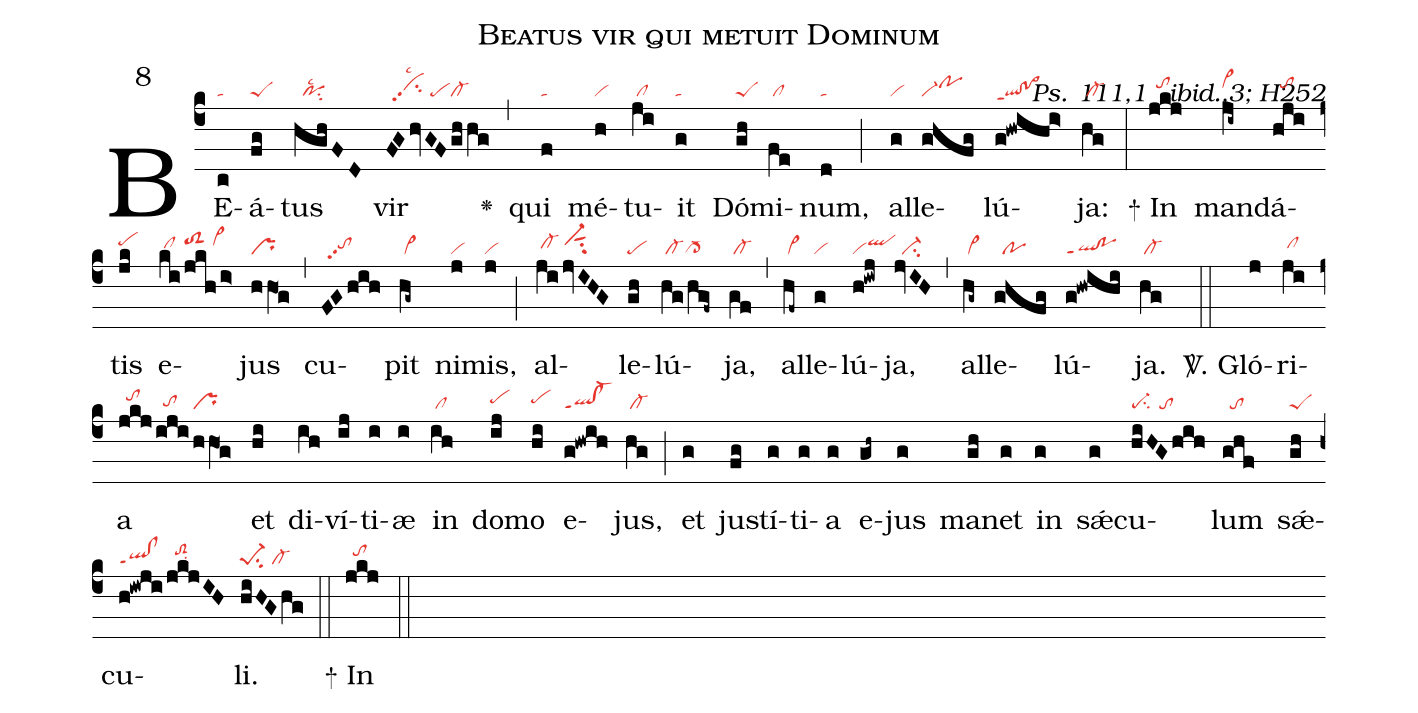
name:Beatus vir qui metuit Dominum;
mode:8;
commentary:ꝶ Ps. 111,1 ꝟ ibid.,3; H252;;
nabc-lines:1;
%%
(c4)BE(c|ta)á(fg|peS)tus(hghFD|//posu2lsc2) vir(FGhvGFgh/hg|//vihhpp2su2lsc2/pe.cl-) <v>\greheightstar</v>(,)
qui(f|ta) mé(h|vi)tu(ji|/cl)it(g|ta) Dó(gh|peS)mi(fe|/cl)num,(d|ta) (;)
al(g|vi)le(ghfg|vi-pohi)lú(g!hwihi>|ql!po>ppt1)ja:(hg|/cl-) (:)

+
In(jkj|//tohi) man(ji~|vi>hi)dá(hji|//tohi)tis(jk|pehi) e(ki/jkh/i>|/clhh//toS2hi/vi>hi)jus(hhO1g|pr) (,)
cu(FGhih|//tohhpp2)pit(hg~|/cl~) ni(j|vi)mis,(j|vi) (;)
al(ji/jvIHG|/cl-hh/vi-hisut1su2)le(gh|pe)lú(hg/hgf~|/cl-cl->)ja,(gf|/cl-) (,)
al(hf~|/cl~)le(g|vi)lú(h!iwj|viqlhi)ja,(jvIH|//ci-) (,) al(hg~|/cl~)le(ghfg|//po)lú(g!hwihi|ql!poppt1)ja.(hg|/cl-) (::)

<sp>V/</sp>.
Gló(j)ri(ji|/clhh)a(jkj|//tohi|/iji|//tohg|/hhO1g|pr) et(hi) di(ih)ví(ij)ti(i)æ(i)
in(ih|/cl) do(ij|pehh)mo(hi|pehh) e(g!hwih|ql!cl-ppt1)jus,(hg|/cl-) (;)
et(g) ju(fg)stí(g)ti(g)a(g) e(gh~)jus(g) ma(gh)net(g)
in(g) s<sp>'ae</sp>(g)cu(hiHGhih|pe-su2//to)lum(ghf|//to)
s<sp>'ae</sp>(gh|peS)cu(h!iwji|ql!clppt1|/jkjIH|//toS2hisu2)li.(hiHGhg|pe-1su2/cl-) (::)

+
In(jkj|//tohi) (::)
